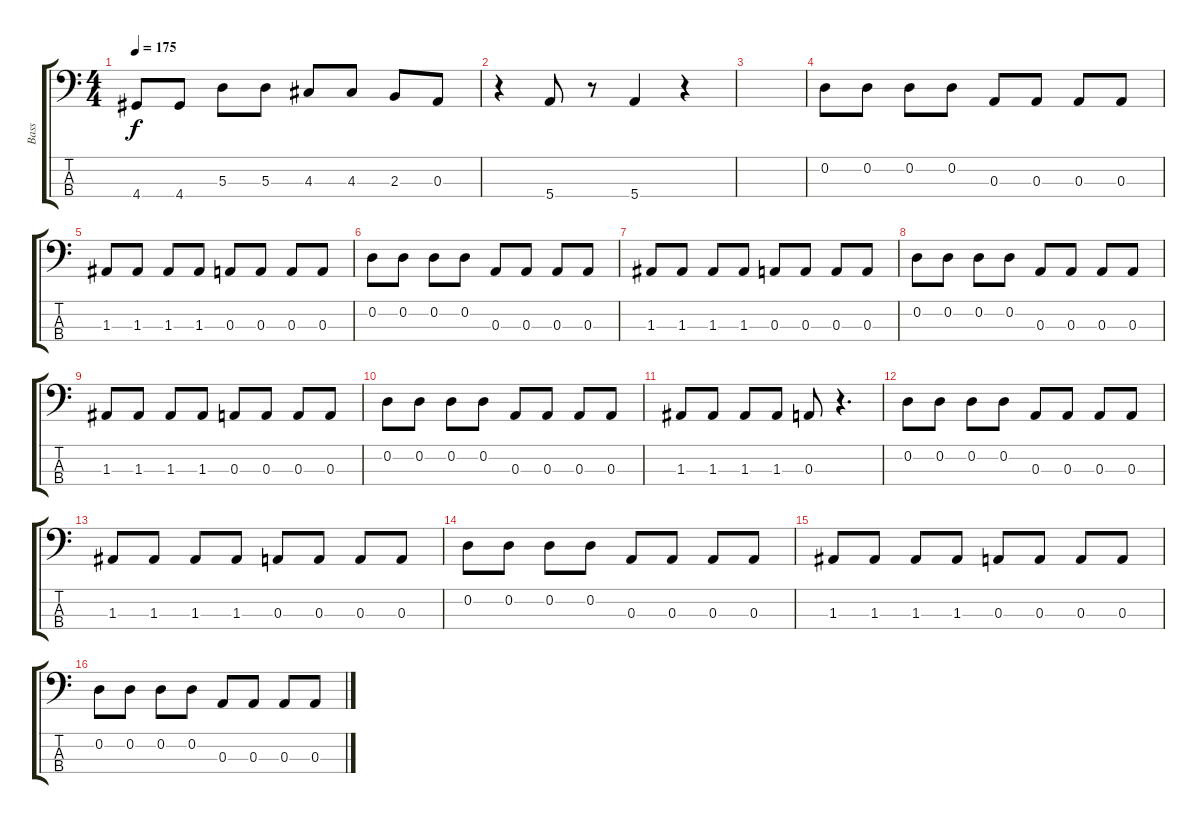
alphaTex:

\track ("Bass" "Bass") {instrument electricbassfinger}
\staff {score tabs}
\tuning (G2 D2 A1 E1) {hide}
\ts (4 4)
\tempo 175
\clef f4
\ks c
4.4.8{dy f} 4.4.8 5.3.8 5.3.8 4.3.8 4.3.8 2.3.8 0.3.8 |
r.4 5.4.8 r.8 5.4.4 r.4 |
|
0.2.8 0.2.8 0.2.8 0.2.8 0.3.8 0.3.8 0.3.8 0.3.8 |
1.3.8 1.3.8 1.3.8 1.3.8 0.3.8 0.3.8 0.3.8 0.3.8 |
0.2.8 0.2.8 0.2.8 0.2.8 0.3.8 0.3.8 0.3.8 0.3.8 |
1.3.8 1.3.8 1.3.8 1.3.8 0.3.8 0.3.8 0.3.8 0.3.8 |
0.2.8 0.2.8 0.2.8 0.2.8 0.3.8 0.3.8 0.3.8 0.3.8 |
1.3.8 1.3.8 1.3.8 1.3.8 0.3.8 0.3.8 0.3.8 0.3.8 |
0.2.8 0.2.8 0.2.8 0.2.8 0.3.8 0.3.8 0.3.8 0.3.8 |
1.3.8 1.3.8 1.3.8 1.3.8 0.3.8 r.4{d} |
0.2.8 0.2.8 0.2.8 0.2.8 0.3.8 0.3.8 0.3.8 0.3.8 |
1.3.8 1.3.8 1.3.8 1.3.8 0.3.8 0.3.8 0.3.8 0.3.8 |
0.2.8 0.2.8 0.2.8 0.2.8 0.3.8 0.3.8 0.3.8 0.3.8 |
1.3.8 1.3.8 1.3.8 1.3.8 0.3.8 0.3.8 0.3.8 0.3.8 |
0.2.8 0.2.8 0.2.8 0.2.8 0.3.8 0.3.8 0.3.8 0.3.8
